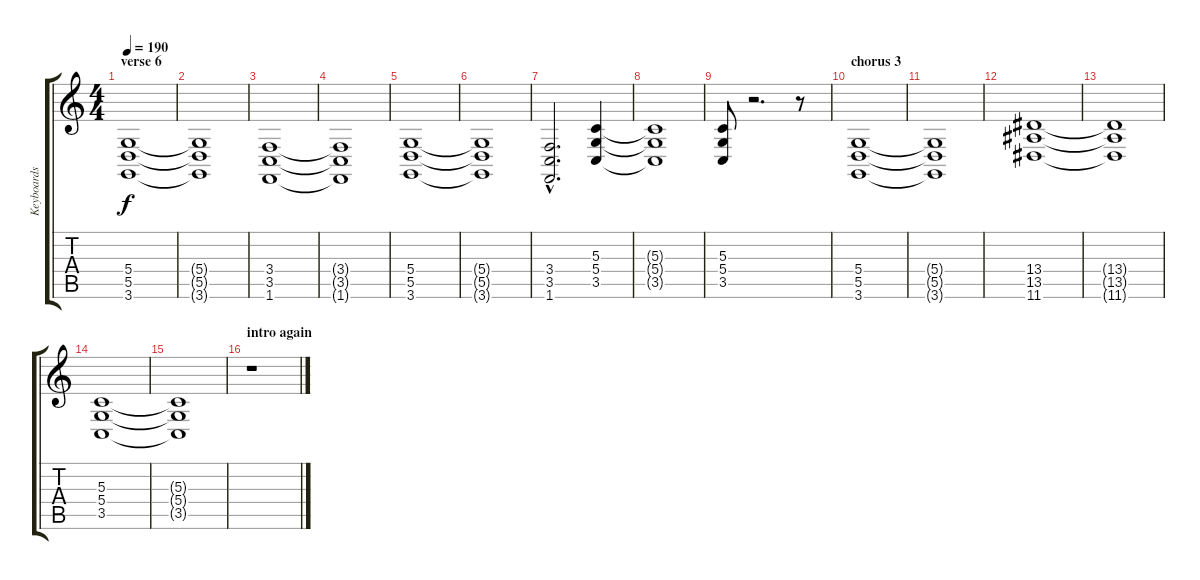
\track ("Keyboards and Synths (Lord)" "Keyboards ") {instrument drawbarorgan}
\staff {score tabs}
\tuning (E4 B3 G3 D3 A2 E2) {hide}
\ts (4 4)
\section ("" "verse 6")
\tempo 190
\clef g2
\ks c
(5.4 5.5 3.6).1{dy f} |
(5.4{t} 5.5{t} 3.6{t}).1 |
(3.4 3.5 1.6).1 |
(3.4{t} 3.5{t} 1.6{t}).1 |
(5.4 5.5 3.6).1 |
(5.4{t} 5.5{t} 3.6{t}).1 |
(3.4{hac} 3.5{hac} 1.6{hac}).2{d} (5.3 5.4 3.5).4 |
(5.3{t} 5.4{t} 3.5{t}).1 |
(5.3 5.4 3.5).8 r.2{d} r.8 |
\section ("" "chorus 3")
(5.4 5.5 3.6).1 |
(5.4{t} 5.5{t} 3.6{t}).1 |
(13.4 13.5 11.6).1 |
(13.4{t} 13.5{t} 11.6{t}).1 |
(5.3 5.4 3.5).1 |
(5.3{t} 5.4{t} 3.5{t}).1 |
\section ("" "intro again")
r.1
